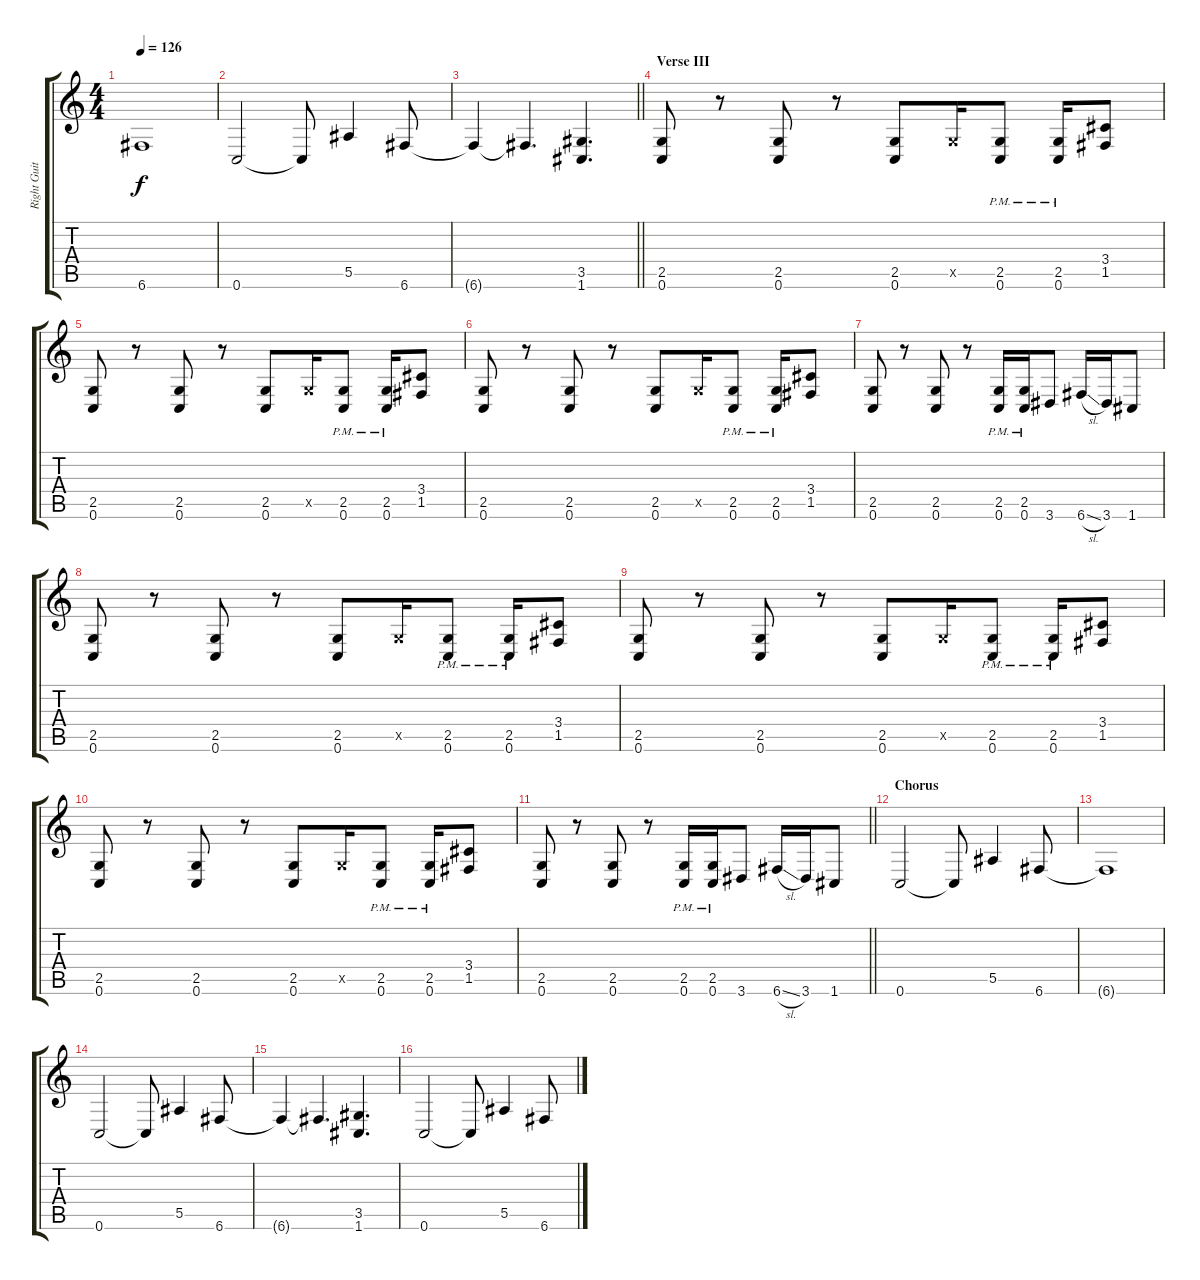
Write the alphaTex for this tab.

\track ("Right Guitar" "Right Guit") {instrument distortionguitar}
\staff {score tabs}
\tuning (C4 G3 Eb3 Bb2 F2 C2) {hide}
\ts (4 4)
\tempo 126
\clef g2
\ks c
6.6{t}.1{dy f} |
0.6.2 0.6{t}.8 5.5.4 6.6.8 |
\barLineRight lightlight
6.6{t}.4 6.6{t}.4{d} (3.5 1.6).4{d} |
\section ("" "Verse III")
(2.5 0.6).8 r.8 (2.5 0.6).8 r.8 (2.5 0.6).8 2.5{x}.16 (2.5{pm} 0.6{pm}).8 (2.5{pm} 0.6{pm}).16 (3.4 1.5).8 |
(2.5 0.6).8 r.8 (2.5 0.6).8 r.8 (2.5 0.6).8 2.5{x}.16 (2.5{pm} 0.6{pm}).8 (2.5{pm} 0.6{pm}).16 (3.4 1.5).8 |
(2.5 0.6).8 r.8 (2.5 0.6).8 r.8 (2.5 0.6).8 2.5{x}.16 (2.5{pm} 0.6{pm}).8 (2.5{pm} 0.6{pm}).16 (3.4 1.5).8 |
(2.5 0.6).8 r.8 (2.5 0.6).8 r.8 (2.5{pm} 0.6{pm}).16 (2.5{pm} 0.6{pm}).16 3.6.8 6.6{sl}.16 3.6.16 1.6.8 |
(2.5 0.6).8 r.8 (2.5 0.6).8 r.8 (2.5 0.6).8 2.5{x}.16 (2.5{pm} 0.6{pm}).8 (2.5{pm} 0.6{pm}).16 (3.4 1.5).8 |
(2.5 0.6).8 r.8 (2.5 0.6).8 r.8 (2.5 0.6).8 2.5{x}.16 (2.5{pm} 0.6{pm}).8 (2.5{pm} 0.6{pm}).16 (3.4 1.5).8 |
(2.5 0.6).8 r.8 (2.5 0.6).8 r.8 (2.5 0.6).8 2.5{x}.16 (2.5{pm} 0.6{pm}).8 (2.5{pm} 0.6{pm}).16 (3.4 1.5).8 |
\barLineRight lightlight
(2.5 0.6).8 r.8 (2.5 0.6).8 r.8 (2.5{pm} 0.6{pm}).16 (2.5{pm} 0.6{pm}).16 3.6.8 6.6{sl}.16 3.6.16 1.6.8 |
\section ("" "Chorus")
0.6.2 0.6{t}.8 5.5.4 6.6.8 |
6.6{t}.1 |
0.6.2 0.6{t}.8 5.5.4 6.6.8 |
6.6{t}.4 6.6{t}.4{d} (3.5 1.6).4{d} |
0.6.2 0.6{t}.8 5.5.4 6.6.8
